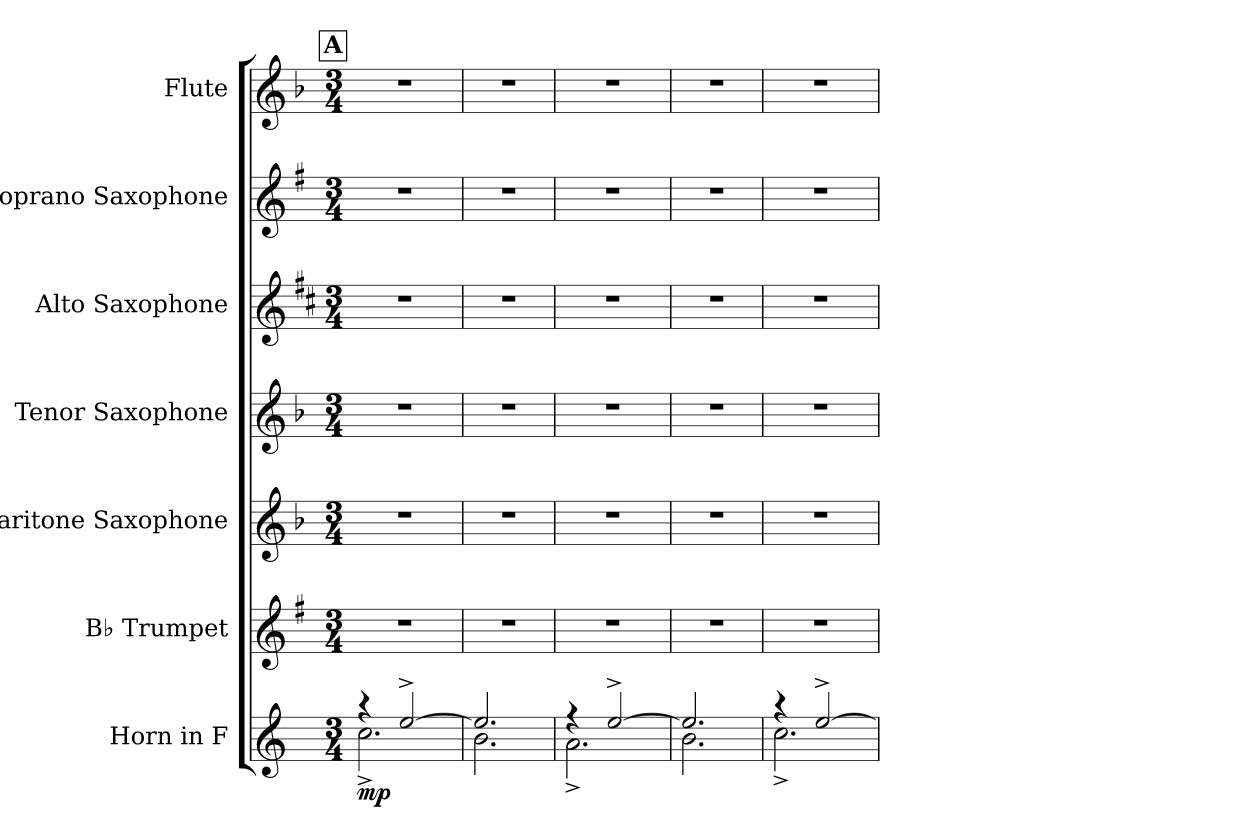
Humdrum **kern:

**kern	**dynam	**kern	**kern	**kern	**kern	**kern	**kern
*part7	*part7	*part6	*part5	*part4	*part3	*part2	*part1
*staff7	*staff7	*staff6	*staff5	*staff4	*staff3	*staff2	*staff1
*I"Horn in F	*	*I"B♭ Trumpet	*I"Baritone Saxophone	*I"Tenor Saxophone	*I"Alto Saxophone	*I"Soprano Saxophone	*I"Flute
*	*	*I'B♭ Tpt.	*I'Bar. Sax.	*I'T. Sax.	*I'A. Sax.	*I'S. Sax.	*I'Fl.
*clefG2	*	*clefG2	*clefG2	*clefG2	*clefG2	*clefG2	*clefG2
*ITrd4c7	*	*ITrd1c2	*ITrd12c21	*ITrd8c14	*ITrd5c9	*ITrd1c2	*
*k[b-]	*	*k[b-]	*k[b-]	*k[b-]	*k[b-]	*k[b-]	*k[b-]
*M3/4	*	*M3/4	*M3/4	*M3/4	*M3/4	*M3/4	*M3/4
*MM90	*	*MM90	*MM90	*MM90	*MM90	*MM90	*MM90
!!LO:REH:place=s1:a:B:fs=14:t=A
=1	=1	=1	=1	=1	=1	=1	=1
*^	*	*	*	*	*	*	*
!	!	!LO:DY:b	!	!	!	!	!	!
4r	2.f^\	mp	2.r	2.r	2.r	2.r	2.r	2.r
[2a^/	.	.	.	.	.	.	.	.
=2	=2	=2	=2	=2	=2	=2	=2	=2
2.a/]	2.e\	.	2.r	2.r	2.r	2.r	2.r	2.r
=3	=3	=3	=3	=3	=3	=3	=3	=3
4r	2.d^\	.	2.r	2.r	2.r	2.r	2.r	2.r
[2a^/	.	.	.	.	.	.	.	.
=4	=4	=4	=4	=4	=4	=4	=4	=4
2.a/]	2.e\	.	2.r	2.r	2.r	2.r	2.r	2.r
=5	=5	=5	=5	=5	=5	=5	=5	=5
4r	2.f^\	.	2.r	2.r	2.r	2.r	2.r	2.r
[2a^/	.	.	.	.	.	.	.	.
*v	*v	*	*	*	*	*	*	*
=	=	=	=	=	=	=	=
*-	*-	*-	*-	*-	*-	*-	*-
